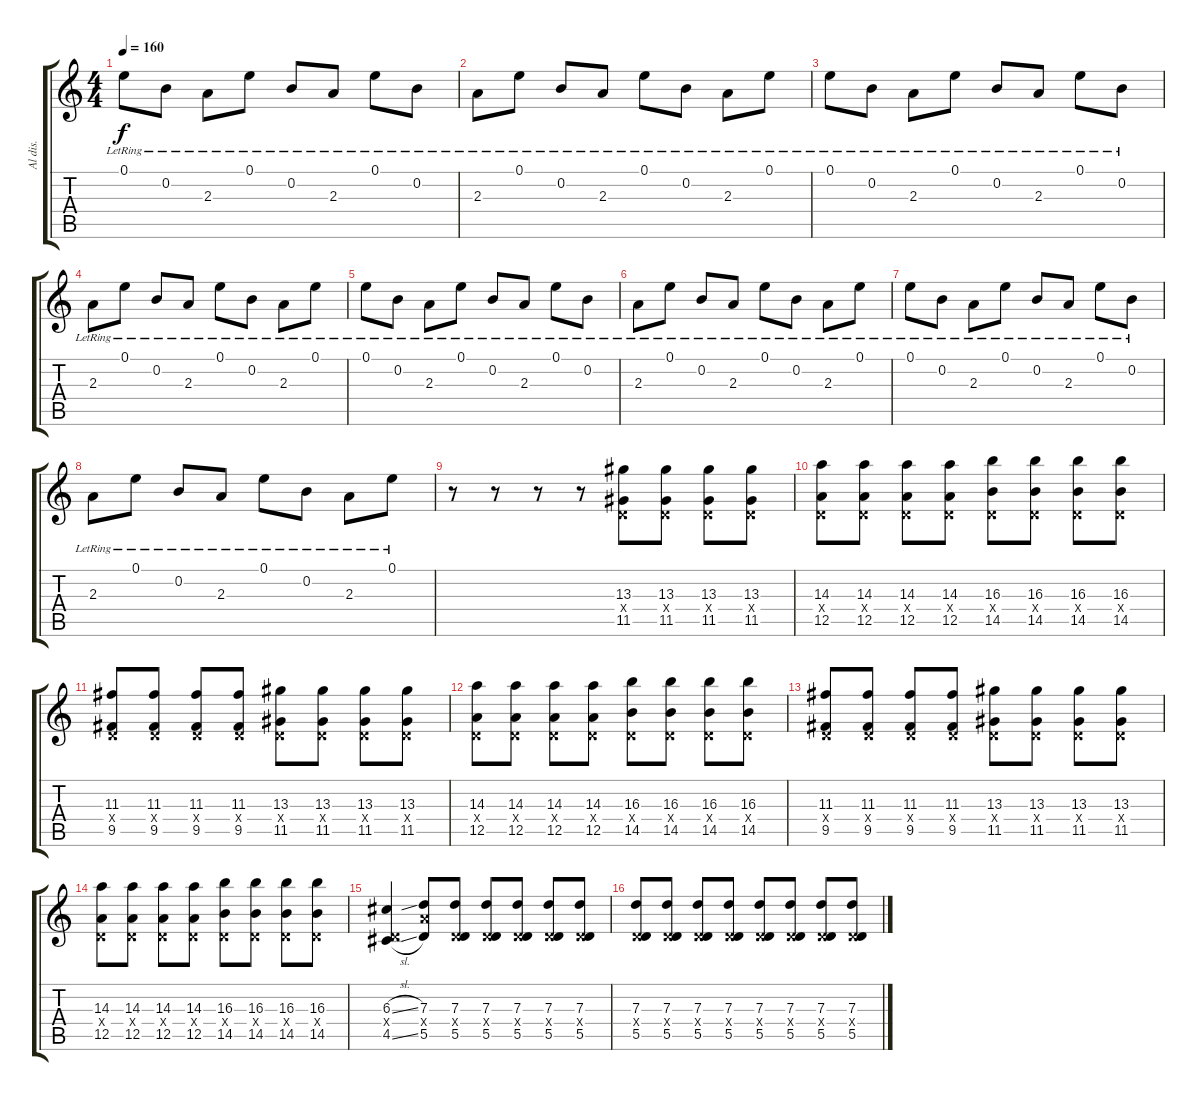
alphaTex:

\track ("Al dis." "Al dis.") {instrument distortionguitar}
\staff {score tabs}
\tuning (E4 B3 G3 D3 A2 D2) {hide}
\ts (4 4)
\tempo 160
\clef g2
\ks c
0.1{lr}.8{dy f} 0.2{lr}.8 2.3{lr}.8 0.1{lr}.8 0.2{lr}.8 2.3{lr}.8 0.1{lr}.8 0.2{lr}.8 |
2.3{lr}.8 0.1{lr}.8 0.2{lr}.8 2.3{lr}.8 0.1{lr}.8 0.2{lr}.8 2.3{lr}.8 0.1{lr}.8 |
0.1{lr}.8 0.2{lr}.8 2.3{lr}.8 0.1{lr}.8 0.2{lr}.8 2.3{lr}.8 0.1{lr}.8 0.2{lr}.8 |
2.3{lr}.8 0.1{lr}.8 0.2{lr}.8 2.3{lr}.8 0.1{lr}.8 0.2{lr}.8 2.3{lr}.8 0.1{lr}.8 |
0.1{lr}.8 0.2{lr}.8 2.3{lr}.8 0.1{lr}.8 0.2{lr}.8 2.3{lr}.8 0.1{lr}.8 0.2{lr}.8 |
2.3{lr}.8 0.1{lr}.8 0.2{lr}.8 2.3{lr}.8 0.1{lr}.8 0.2{lr}.8 2.3{lr}.8 0.1{lr}.8 |
0.1{lr}.8 0.2{lr}.8 2.3{lr}.8 0.1{lr}.8 0.2{lr}.8 2.3{lr}.8 0.1{lr}.8 0.2{lr}.8 |
2.3{lr}.8 0.1{lr}.8 0.2{lr}.8 2.3{lr}.8 0.1{lr}.8 0.2{lr}.8 2.3{lr}.8 0.1{lr}.8 |
r.8 r.8 r.8 r.8 (13.3 0.4{x} 11.5).8 (13.3 0.4{x} 11.5).8 (13.3 0.4{x} 11.5).8 (13.3 0.4{x} 11.5).8 |
(14.3 0.4{x} 12.5).8 (14.3 0.4{x} 12.5).8 (14.3 0.4{x} 12.5).8 (14.3 0.4{x} 12.5).8 (16.3 0.4{x} 14.5).8 (16.3 0.4{x} 14.5).8 (16.3 0.4{x} 14.5).8 (16.3 0.4{x} 14.5).8 |
(11.3 0.4{x} 9.5).8 (11.3 0.4{x} 9.5).8 (11.3 0.4{x} 9.5).8 (11.3 0.4{x} 9.5).8 (13.3 0.4{x} 11.5).8 (13.3 0.4{x} 11.5).8 (13.3 0.4{x} 11.5).8 (13.3 0.4{x} 11.5).8 |
(14.3 0.4{x} 12.5).8 (14.3 0.4{x} 12.5).8 (14.3 0.4{x} 12.5).8 (14.3 0.4{x} 12.5).8 (16.3 0.4{x} 14.5).8 (16.3 0.4{x} 14.5).8 (16.3 0.4{x} 14.5).8 (16.3 0.4{x} 14.5).8 |
(11.3 0.4{x} 9.5).8 (11.3 0.4{x} 9.5).8 (11.3 0.4{x} 9.5).8 (11.3 0.4{x} 9.5).8 (13.3 0.4{x} 11.5).8 (13.3 0.4{x} 11.5).8 (13.3 0.4{x} 11.5).8 (13.3 0.4{x} 11.5).8 |
(14.3 0.4{x} 12.5).8 (14.3 0.4{x} 12.5).8 (14.3 0.4{x} 12.5).8 (14.3 0.4{x} 12.5).8 (16.3 0.4{x} 14.5).8 (16.3 0.4{x} 14.5).8 (16.3 0.4{x} 14.5).8 (16.3 0.4{x} 14.5).8 |
(6.3{sl} 0.4{x} 4.5{sl}).4 (7.3 7.4{x} 5.5).8 (7.3 0.4{x} 5.5).8 (7.3 0.4{x} 5.5).8 (7.3 0.4{x} 5.5).8 (7.3 0.4{x} 5.5).8 (7.3 0.4{x} 5.5).8 |
(7.3 0.4{x} 5.5).8 (7.3 0.4{x} 5.5).8 (7.3 0.4{x} 5.5).8 (7.3 0.4{x} 5.5).8 (7.3 0.4{x} 5.5).8 (7.3 0.4{x} 5.5).8 (7.3 0.4{x} 5.5).8 (7.3 0.4{x} 5.5).8
